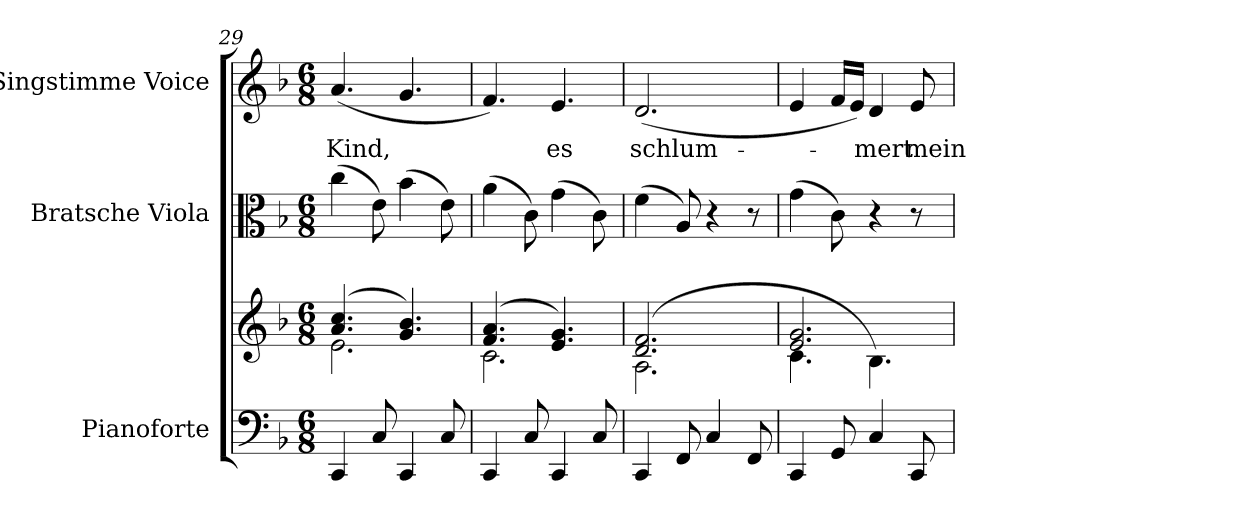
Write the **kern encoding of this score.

**kern	**kern	**kern	**kern	**text
*part3	*part3	*part2	*part1	*part1
*staff4	*staff3	*staff2	*staff1	*staff1
*I"Pianoforte	*	*I"Bratsche Viola	*I"Singstimme Voice	*
*I'Pno	*	*I'Vla	*	*
*clefF4	*clefG2	*clefC3	*clefG2	*
*k[b-]	*k[b-]	*k[b-]	*k[b-]	*
*M6/8	*M6/8	*M6/8	*M6/8	*
=29	=29	=29	=29	=29
*	*^	*	*	*
!	!	!	!	!	!LO:LY:b
4CC/	(>4.a/ 4.cc/	2.e\	(>4cc\	(>4.a/	Kind,
8C/	.	.	8e\)	.	.
4CC/	4.g/ 4.b-/)	.	(>4b-\	4.g/	.
8C/	.	.	8e\)	.	.
=30	=30	=30	=30	=30	=30
4CC/	(>4.f/ 4.a/	2.c\	(>4a\	4.f/)	.
8C/	.	.	8c\)	.	.
!	!	!	!	!	!LO:LY:b
4CC/	4.e/ 4.g/)	.	(>4g\	4.e/	es
8C/	.	.	8c\)	.	.
!!LO:LB:g=z
=31	=31	=31	=31	=31	=31
!	!	!	!	!	!LO:LY:b
4CC/	(>2.d/ 2.f/	2.A\	(>4f\	(>2.d/	schlum-
8FF/	.	.	8A/)	.	.
4C/	.	.	4r	.	.
8FF/	.	.	8r	.	.
=32	=32	=32	=32	=32	=32
4CC/	2.e/ 2.g/	4.c\	(>4g\	4e/	.
8GG/	.	.	8c\)	16f/LL	.
.	.	.	.	16e/JJ)	.
!	!	!	!	!	!LO:LY:b
4C/	.	4.B-\)	4r	4d/	-mert
!	!	!	!	!	!LO:LY:b
8CC/	.	.	8r	8e/	mein-
*	*v	*v	*	*	*
=	=	=	=	=
*-	*-	*-	*-	*-
